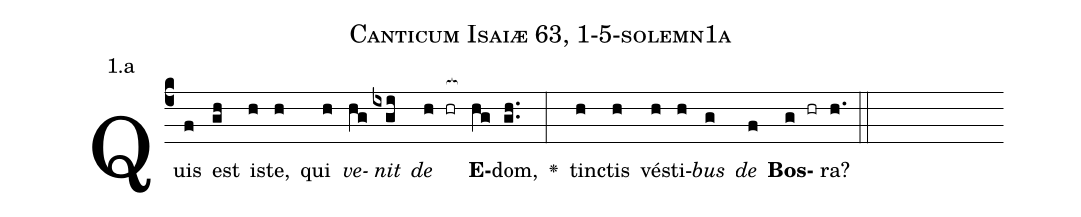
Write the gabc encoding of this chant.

name: Canticum Isaiæ 63, 1-5-solemn1a;
annotation: 1.a;
%%
(c4)Quis(f) est(gh) i(h)ste,(h) qui(h) <i>ve</i>(hg)<i>nit</i>(ixgi) <i>de</i>(h hr[ocb:1{]) <b>E</b>(hg[ocb:0}])dom,(gh..) <v>\greheightstar</v>(:) tin(h)ctis(h) vé(h)sti(h)<i>bus</i>(g) <i>de</i>(f) <b>Bos</b>(g hr)ra?(h.) (::)


%E(h) u(h) o(g) u(f) a(g) e.(h.) (::)
